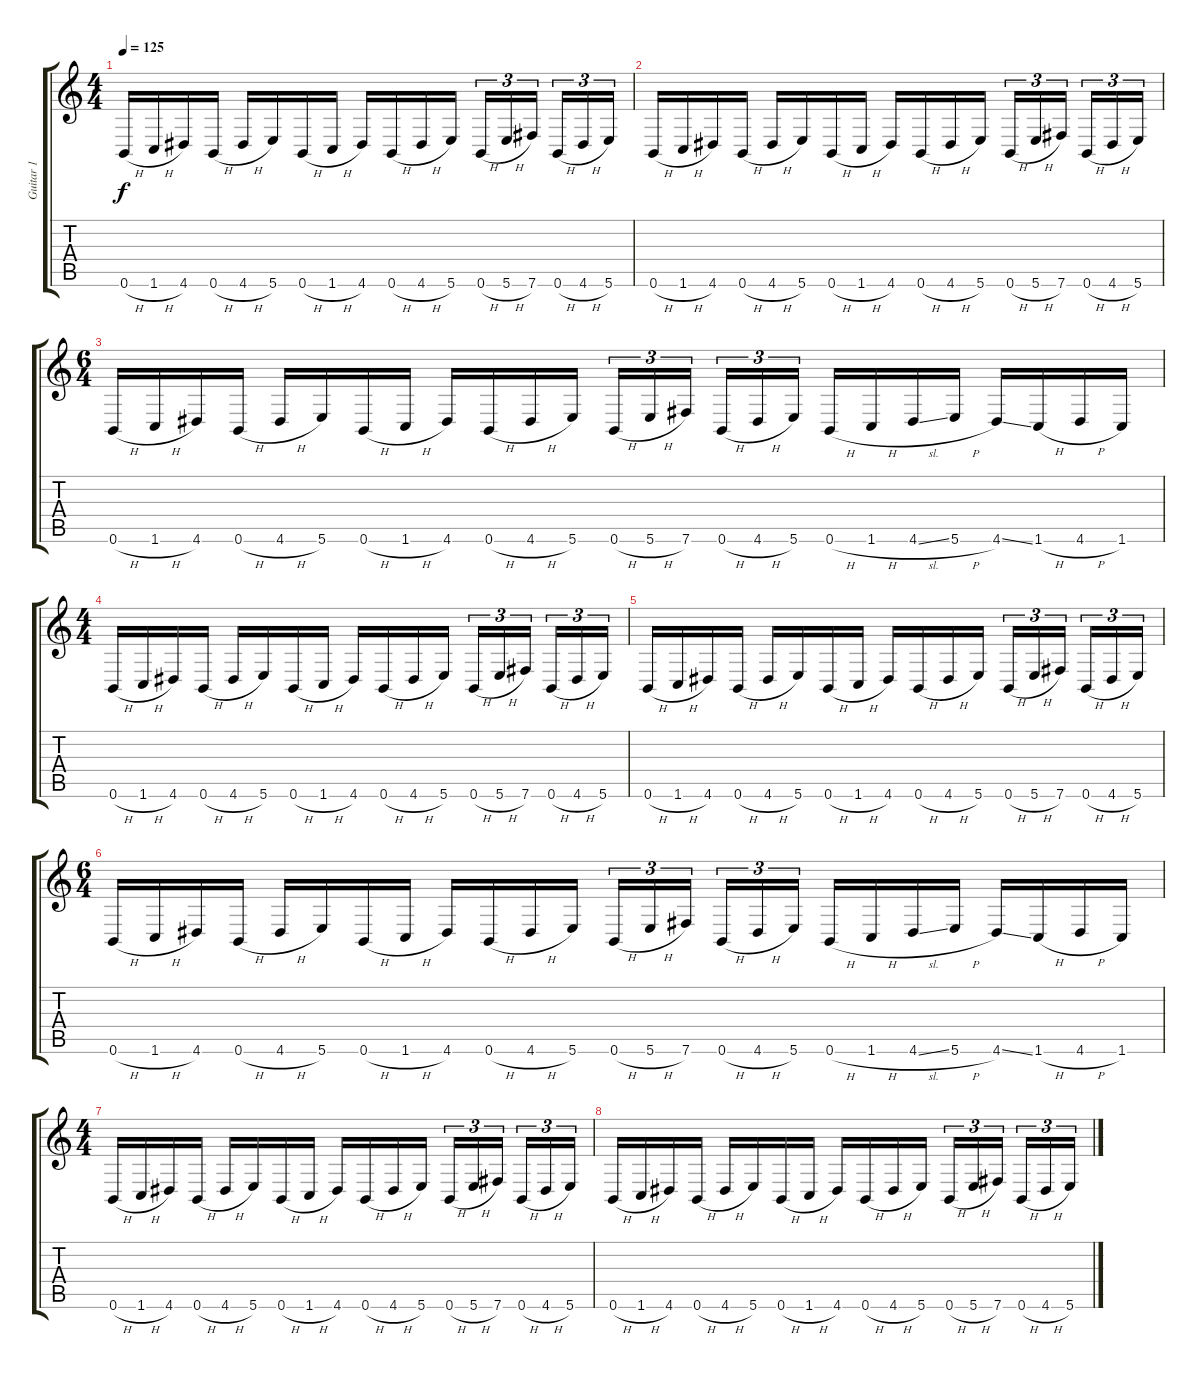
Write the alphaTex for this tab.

\track ("Guitar 1" "Guitar 1") {instrument distortionguitar}
\staff {score tabs}
\tuning (Db4 Ab3 E3 B2 Gb2 B1) {hide}
\ts (4 4)
\section ("" "")
\tempo 125
\clef g2
\ks c
0.6{h}.16{dy f balance 3} 1.6{h}.16 4.6.16 0.6{h}.16 4.6{h}.16 5.6.16 0.6{h}.16 1.6{h}.16 4.6.16 0.6{h}.16 4.6{h}.16 5.6.16 0.6{h}.16{tu (3 2)} 5.6{h}.16{tu (3 2)} 7.6.16{tu (3 2) beam splitsecondary} 0.6{h}.16{tu (3 2)} 4.6{h}.16{tu (3 2)} 5.6.16{tu (3 2)} |
0.6{h}.16 1.6{h}.16 4.6.16 0.6{h}.16 4.6{h}.16 5.6.16 0.6{h}.16 1.6{h}.16 4.6.16 0.6{h}.16 4.6{h}.16 5.6.16 0.6{h}.16{tu (3 2)} 5.6{h}.16{tu (3 2)} 7.6.16{tu (3 2) beam splitsecondary} 0.6{h}.16{tu (3 2)} 4.6{h}.16{tu (3 2)} 5.6.16{tu (3 2)} |
\ts (6 4)
0.6{h}.16 1.6{h}.16 4.6.16 0.6{h}.16 4.6{h}.16 5.6.16 0.6{h}.16 1.6{h}.16 4.6.16 0.6{h}.16 4.6{h}.16 5.6.16 0.6{h}.16{tu (3 2)} 5.6{h}.16{tu (3 2)} 7.6.16{tu (3 2) beam splitsecondary} 0.6{h}.16{tu (3 2)} 4.6{h}.16{tu (3 2)} 5.6.16{tu (3 2) beam splitsecondary} 0.6{h}.16 1.6{h}.16 4.6{sl}.16 5.6{h}.16 4.6{ss}.16 1.6{h}.16 4.6{h}.16 1.6.16 |
\ts (4 4)
0.6{h}.16 1.6{h}.16 4.6.16 0.6{h}.16 4.6{h}.16 5.6.16 0.6{h}.16 1.6{h}.16 4.6.16 0.6{h}.16 4.6{h}.16 5.6.16 0.6{h}.16{tu (3 2)} 5.6{h}.16{tu (3 2)} 7.6.16{tu (3 2) beam splitsecondary} 0.6{h}.16{tu (3 2)} 4.6{h}.16{tu (3 2)} 5.6.16{tu (3 2)} |
0.6{h}.16 1.6{h}.16 4.6.16 0.6{h}.16 4.6{h}.16 5.6.16 0.6{h}.16 1.6{h}.16 4.6.16 0.6{h}.16 4.6{h}.16 5.6.16 0.6{h}.16{tu (3 2)} 5.6{h}.16{tu (3 2)} 7.6.16{tu (3 2) beam splitsecondary} 0.6{h}.16{tu (3 2)} 4.6{h}.16{tu (3 2)} 5.6.16{tu (3 2)} |
\ts (6 4)
0.6{h}.16 1.6{h}.16 4.6.16 0.6{h}.16 4.6{h}.16 5.6.16 0.6{h}.16 1.6{h}.16 4.6.16 0.6{h}.16 4.6{h}.16 5.6.16 0.6{h}.16{tu (3 2)} 5.6{h}.16{tu (3 2)} 7.6.16{tu (3 2) beam splitsecondary} 0.6{h}.16{tu (3 2)} 4.6{h}.16{tu (3 2)} 5.6.16{tu (3 2) beam splitsecondary} 0.6{h}.16 1.6{h}.16 4.6{sl}.16 5.6{h}.16 4.6{ss}.16 1.6{h}.16 4.6{h}.16 1.6.16 |
\ts (4 4)
0.6{h}.16 1.6{h}.16 4.6.16 0.6{h}.16 4.6{h}.16 5.6.16 0.6{h}.16 1.6{h}.16 4.6.16 0.6{h}.16 4.6{h}.16 5.6.16 0.6{h}.16{tu (3 2)} 5.6{h}.16{tu (3 2)} 7.6.16{tu (3 2) beam splitsecondary} 0.6{h}.16{tu (3 2)} 4.6{h}.16{tu (3 2)} 5.6.16{tu (3 2)} |
0.6{h}.16 1.6{h}.16 4.6.16 0.6{h}.16 4.6{h}.16 5.6.16 0.6{h}.16 1.6{h}.16 4.6.16 0.6{h}.16 4.6{h}.16 5.6.16 0.6{h}.16{tu (3 2)} 5.6{h}.16{tu (3 2)} 7.6.16{tu (3 2) beam splitsecondary} 0.6{h}.16{tu (3 2)} 4.6{h}.16{tu (3 2)} 5.6.16{tu (3 2)}
